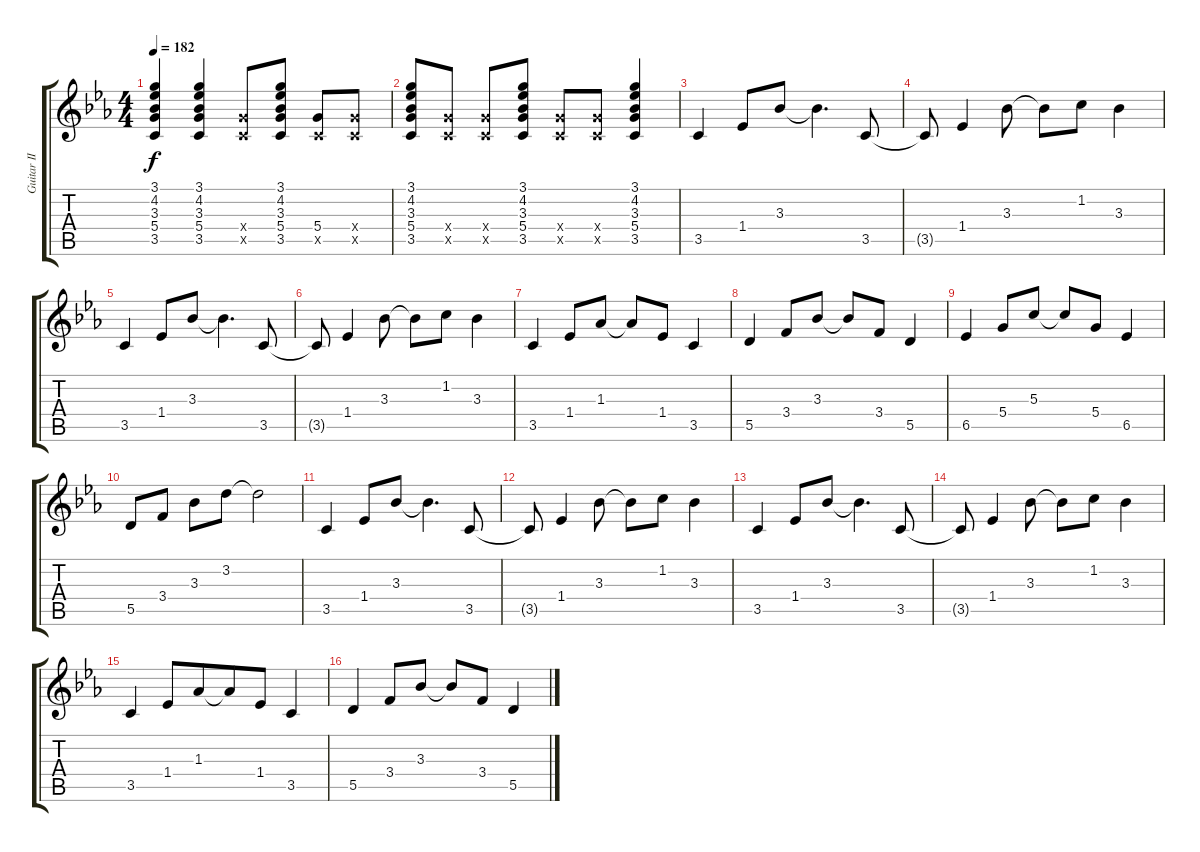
\track ("Guitar II" "Guitar II") {instrument electricguitarclean}
\staff {score tabs}
\tuning (E4 B3 G3 D3 A2 E2) {hide}
\ts (4 4)
\tempo 182
\clef g2
\ks eb
(3.1 4.2 3.3 5.4 3.5).4{dy f} (3.1 4.2 3.3 5.4 3.5).4 (5.4{x} 3.5{x}).8 (3.1 4.2 3.3 5.4 3.5).8 (5.4 3.5{x}).8 (5.4{x} 3.5{x}).8 |
(3.1 4.2 3.3 5.4 3.5).8 (5.4{x} 3.5{x}).8 (5.4{x} 3.5{x}).8 (3.1 4.2 3.3 5.4 3.5).8 (5.4{x} 3.5{x}).8 (5.4{x} 3.5{x}).8 (3.1 4.2 3.3 5.4 3.5).4 |
3.5.4 1.4.8 3.3.8 3.3{t}.4{d} 3.5.8 |
3.5{t}.8 1.4.4 3.3.8 3.3{t}.8 1.2.8 3.3.4 |
3.5.4 1.4.8 3.3.8 3.3{t}.4{d} 3.5.8 |
3.5{t}.8 1.4.4 3.3.8 3.3{t}.8 1.2.8 3.3.4 |
3.5.4 1.4.8 1.3.8 1.3{t}.8 1.4.8 3.5.4 |
5.5.4 3.4.8 3.3.8 3.3{t}.8 3.4.8 5.5.4 |
6.5.4 5.4.8 5.3.8 5.3{t}.8 5.4.8 6.5.4 |
5.5.8 3.4.8 3.3.8 3.2.8 3.2{t}.2 |
3.5.4 1.4.8 3.3.8 3.3{t}.4{d} 3.5.8 |
3.5{t}.8 1.4.4 3.3.8 3.3{t}.8 1.2.8 3.3.4 |
3.5.4 1.4.8 3.3.8 3.3{t}.4{d} 3.5.8 |
3.5{t}.8 1.4.4 3.3.8 3.3{t}.8 1.2.8 3.3.4 |
3.5.4 1.4.8{beam merge} 1.3.8{beam merge} 1.3{t}.8{beam merge} 1.4.8{beam merge} 3.5.4 |
5.5.4{beam merge} 3.4.8 3.3.8 3.3{t}.8 3.4.8 5.5.4
